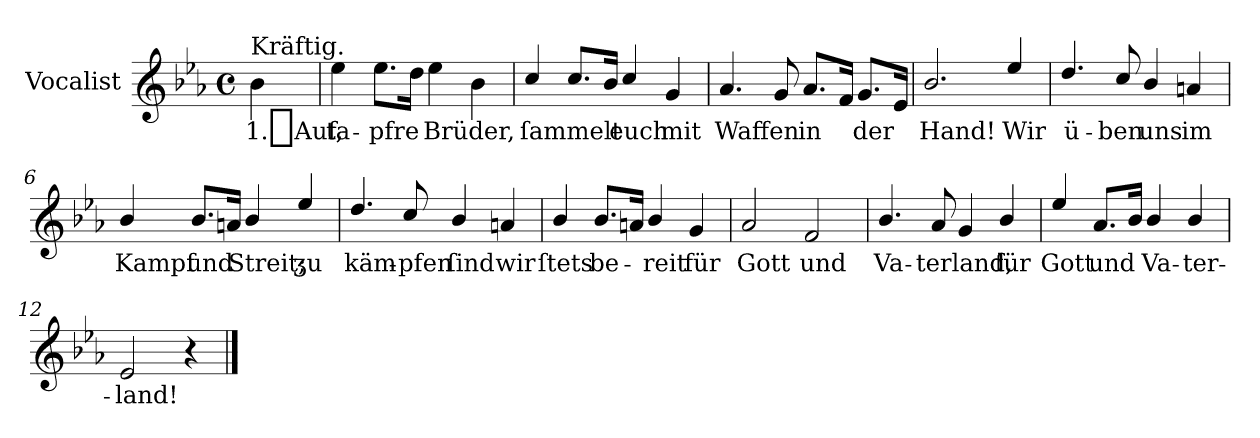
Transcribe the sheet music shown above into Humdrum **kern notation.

**kern	**text
*part1	*part1
*staff1	*staff1
*I"Vocalist	*
*k[b-e-a-]	*
*E-:	*
*M4/4	*
*met(c)	*
=	=
!LO:TX:a:t=Kräftig.	!
4b-	1._Auf,
=1	=1
4ee-	ta-
8.ee-L	-pfre
16ddJk	.
4ee-	Brüder,
4b-	.
=2	=2
4cc/	ſammelt
8.cc/L	.
16b-Jk	.
4cc/	euch
4g	mit
=3	=3
4.a-	Waffen
8g	.
8.a-L	in
16fJk	.
8.gL	der
16e-Jk	.
=4	=4
2.b-/	Hand!
4ee-/	Wir
=5	=5
4.dd/	ü-
8cc/	-ben
4b-/	uns
4an	im
=6	=6
4b-/	Kampf
8.b-/L	und
16anJk	.
4b-/	Streit;
4ee-/	ʒu
=7	=7
4.dd/	käm-
8cc/	-pfen
4b-/	ſind
4an	wir
=8	=8
4b-/	ſtets
8.b-/L	be-
16anJk	.
4b-/	-reit
4g	für
=9	=9
2a-	Gott
2f	und
=10	=10
4.b-/	Va-
8a-	-terland,
4g	.
4b-/	für
=11	=11
4ee-/	Gott
8.a-L	und
16b-Jk	.
4b-/	Va-
4b-/	-ter-
=12	=12
2e-	-land!
4r	.
==	==
*-	*-
